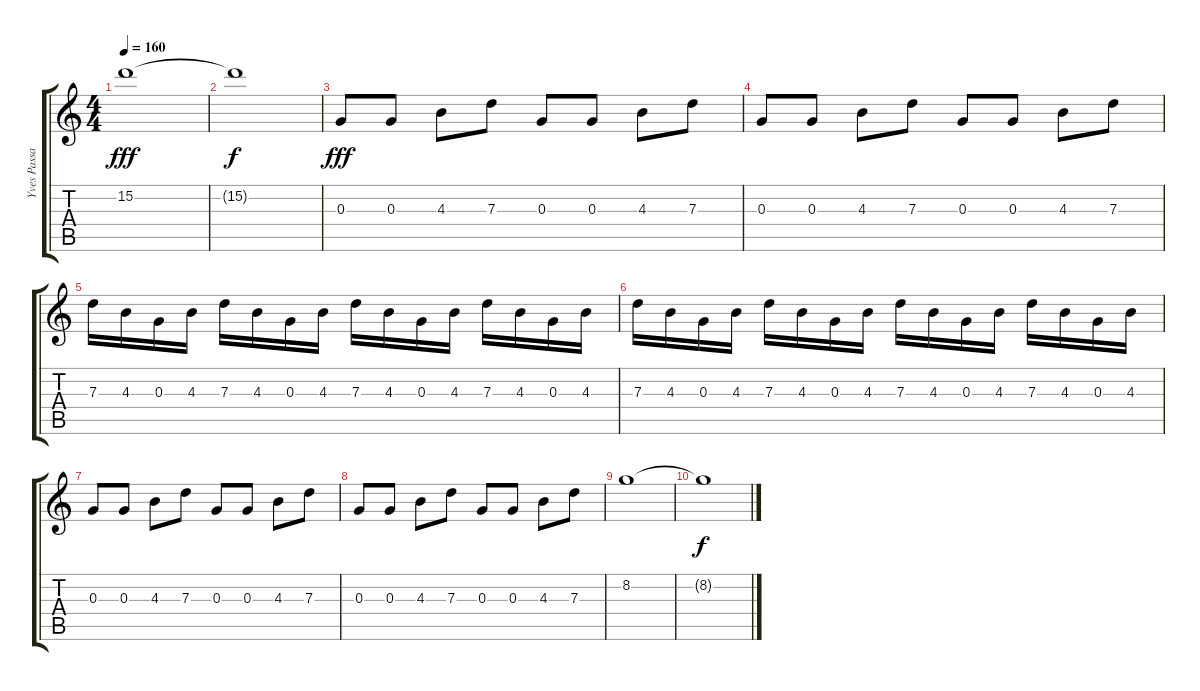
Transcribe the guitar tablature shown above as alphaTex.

\track ("Yves Passarell" "Yves Passa") {instrument overdrivenguitar}
\staff {score tabs}
\tuning (E4 B3 G3 D3 A2 E2) {hide}
\ts (4 4)
\tempo 160
\clef g2
\ks c
15.2.1{dy fff} |
15.2{t}.1{dy f} |
0.3.8{dy fff} 0.3.8 4.3.8 7.3.8 0.3.8 0.3.8 4.3.8 7.3.8 |
0.3.8 0.3.8 4.3.8 7.3.8 0.3.8 0.3.8 4.3.8 7.3.8 |
7.3.16 4.3.16 0.3.16 4.3.16 7.3.16 4.3.16 0.3.16 4.3.16 7.3.16 4.3.16 0.3.16 4.3.16 7.3.16 4.3.16 0.3.16 4.3.16 |
7.3.16 4.3.16 0.3.16 4.3.16 7.3.16 4.3.16 0.3.16 4.3.16 7.3.16 4.3.16 0.3.16 4.3.16 7.3.16 4.3.16 0.3.16 4.3.16 |
0.3.8 0.3.8 4.3.8 7.3.8 0.3.8 0.3.8 4.3.8 7.3.8 |
0.3.8 0.3.8 4.3.8 7.3.8 0.3.8 0.3.8 4.3.8 7.3.8 |
8.2.1 |
8.2{t}.1{dy f}
